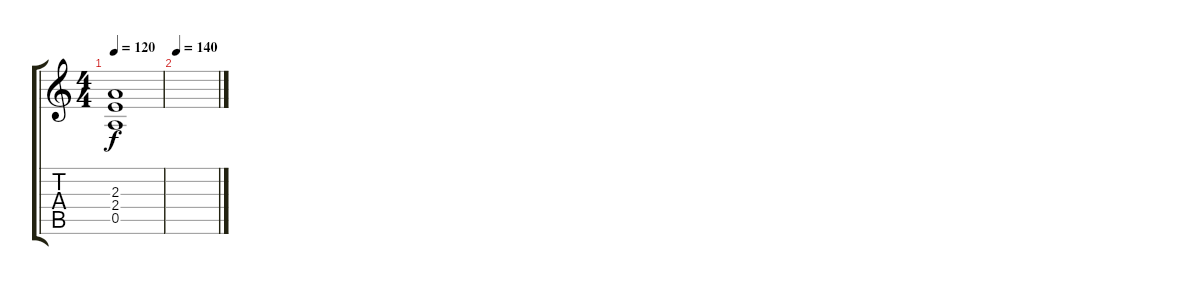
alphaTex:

\track "" {instrument overdrivenguitar}
\staff {score tabs}
\tuning (E4 B3 G3 D3 A2 E2) {hide}
\ts (4 4)
\tempo 120
\clef g2
\ks c
(2.3 2.4 0.5).1{dy f} |
\tempo 140
